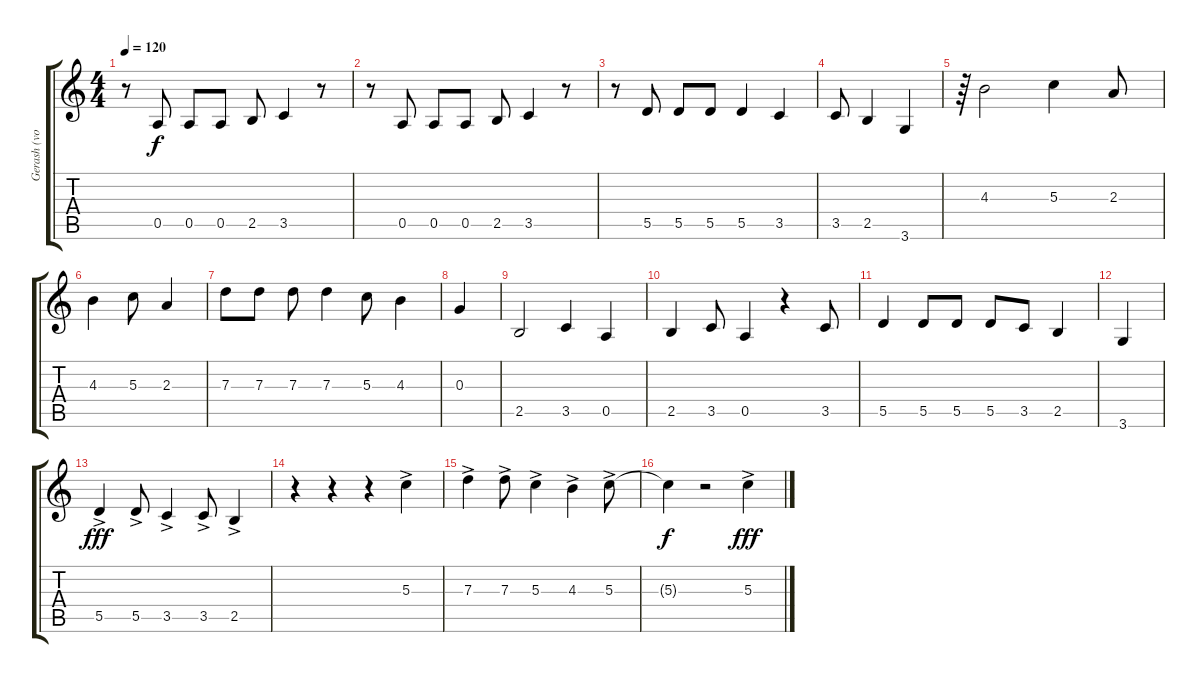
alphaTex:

\track ("Gerash (vokal)" "Gerash (vo") {instrument electricguitarjazz}
\staff {score tabs}
\tuning (E4 B3 G3 D3 A2 E2) {hide}
\ts (4 4)
\tempo 120
\clef g2
\ks c
r.8{dy f} 0.5.8 0.5.8 0.5.8 2.5.8 3.5.4 r.8 |
r.8 0.5.8 0.5.8 0.5.8 2.5.8 3.5.4 r.8 |
r.8 5.5.8 5.5.8 5.5.8 5.5.4 3.5.4 |
3.5.8 2.5.4 3.6.4 |
r.64 4.3.2 5.3.4 2.3.8 |
4.3.4 5.3.8 2.3.4 |
7.3.8 7.3.8 7.3.8 7.3.4 5.3.8 4.3.4 |
0.3.4 |
2.5.2 3.5.4 0.5.4 |
2.5.4 3.5.8 0.5.4 r.4 3.5.8 |
5.5.4 5.5.8 5.5.8 5.5.8 3.5.8 2.5.4 |
3.6.4 |
5.5{ac}.4{dy fff} 5.5{ac}.8 3.5{ac}.4 3.5{ac}.8 2.5{ac}.4 |
r.4 r.4 r.4 5.3{ac}.4 |
7.3{ac}.4 7.3{ac}.8 5.3{ac}.4 4.3{ac}.4 5.3{ac}.8 |
5.3{t}.4{dy f} r.2 5.3{ac}.4{dy fff}
